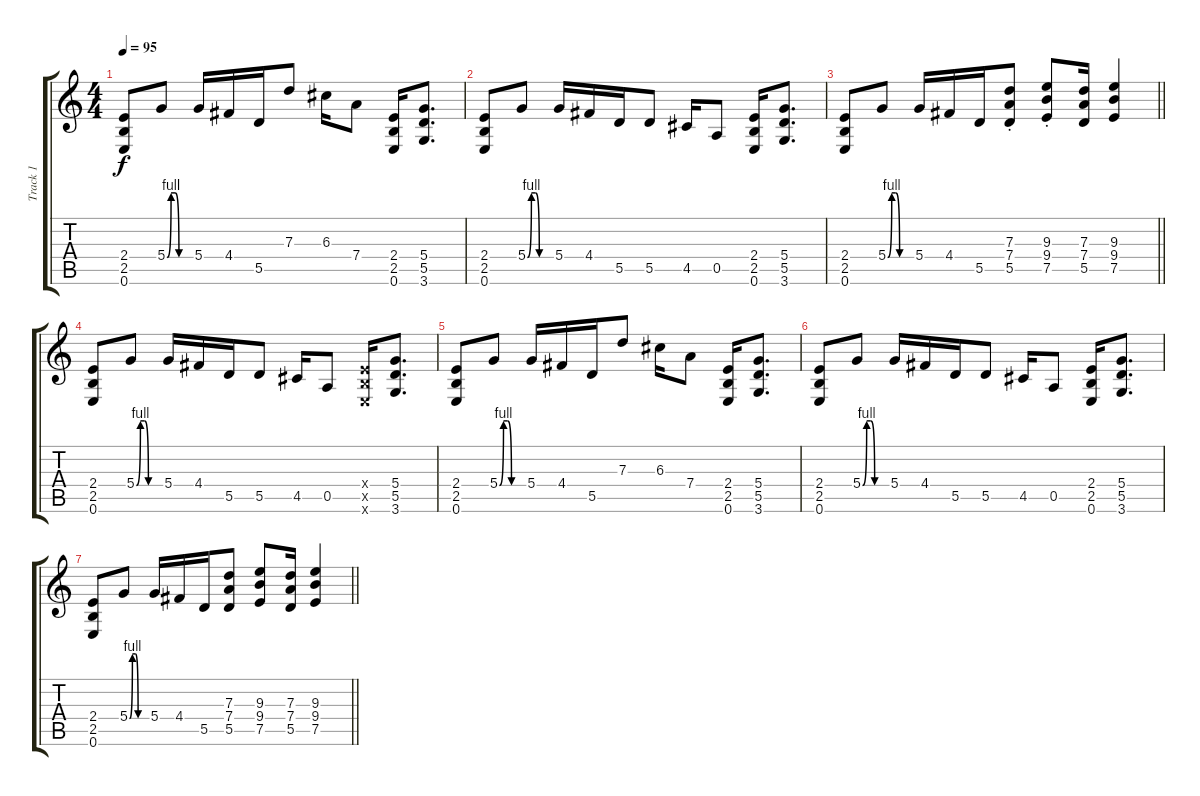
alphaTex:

\track ("Track 1" "Track 1") {instrument distortionguitar}
\staff {score tabs}
\tuning (E4 B3 G3 D3 A2 E2) {hide}
\ts (4 4)
\tempo 95
\clef g2
\ks c
(2.4 2.5 0.6).8{dy f} 5.4{be (custom 0 0 10 4 20 4 30 0 60 0)}.8 5.4.16 4.4.16 5.5.16 7.3.8 6.3.16 7.4.8 (2.4 2.5 0.6).16 (5.4 5.5 3.6).8{d} |
(2.4 2.5 0.6).8 5.4{be (custom 0 0 10 4 20 4 30 0 60 0)}.8 5.4.16 4.4.16 5.5.16 5.5.8 4.5.16 0.5.8 (2.4 2.5 0.6).16 (5.4 5.5 3.6).8{d} |
\barLineRight lightlight
(2.4 2.5 0.6).8 5.4{be (custom 0 0 10 4 20 4 30 0 60 0)}.8 5.4.16 4.4.16 5.5.16 (7.3{st} 7.4{st} 5.5{st}).8 (9.3{st} 9.4 7.5).8 (7.3 7.4 5.5).16 (9.3 9.4 7.5).4 |
(2.4 2.5 0.6).8 5.4{be (custom 0 0 10 4 20 4 30 0 60 0)}.8 5.4.16 4.4.16 5.5.16 5.5.8 4.5.16 0.5.8 (2.4{x} 2.5{x} 0.6{x}).16 (5.4 5.5 3.6).8{d} |
(2.4 2.5 0.6).8 5.4{be (custom 0 0 10 4 20 4 30 0 60 0)}.8 5.4.16 4.4.16 5.5.16 7.3.8 6.3.16 7.4.8 (2.4 2.5 0.6).16 (5.4 5.5 3.6).8{d} |
(2.4 2.5 0.6).8 5.4{be (custom 0 0 10 4 20 4 30 0 60 0)}.8 5.4.16 4.4.16 5.5.16 5.5.8 4.5.16 0.5.8 (2.4 2.5 0.6).16 (5.4 5.5 3.6).8{d} |
\barLineRight lightlight
(2.4 2.5 0.6).8 5.4{be (custom 0 0 10 4 20 4 30 0 60 0)}.8 5.4.16 4.4.16 5.5.16 (7.3 7.4 5.5).8 (9.3 9.4 7.5).8 (7.3 7.4 5.5).16 (9.3 9.4 7.5).4
